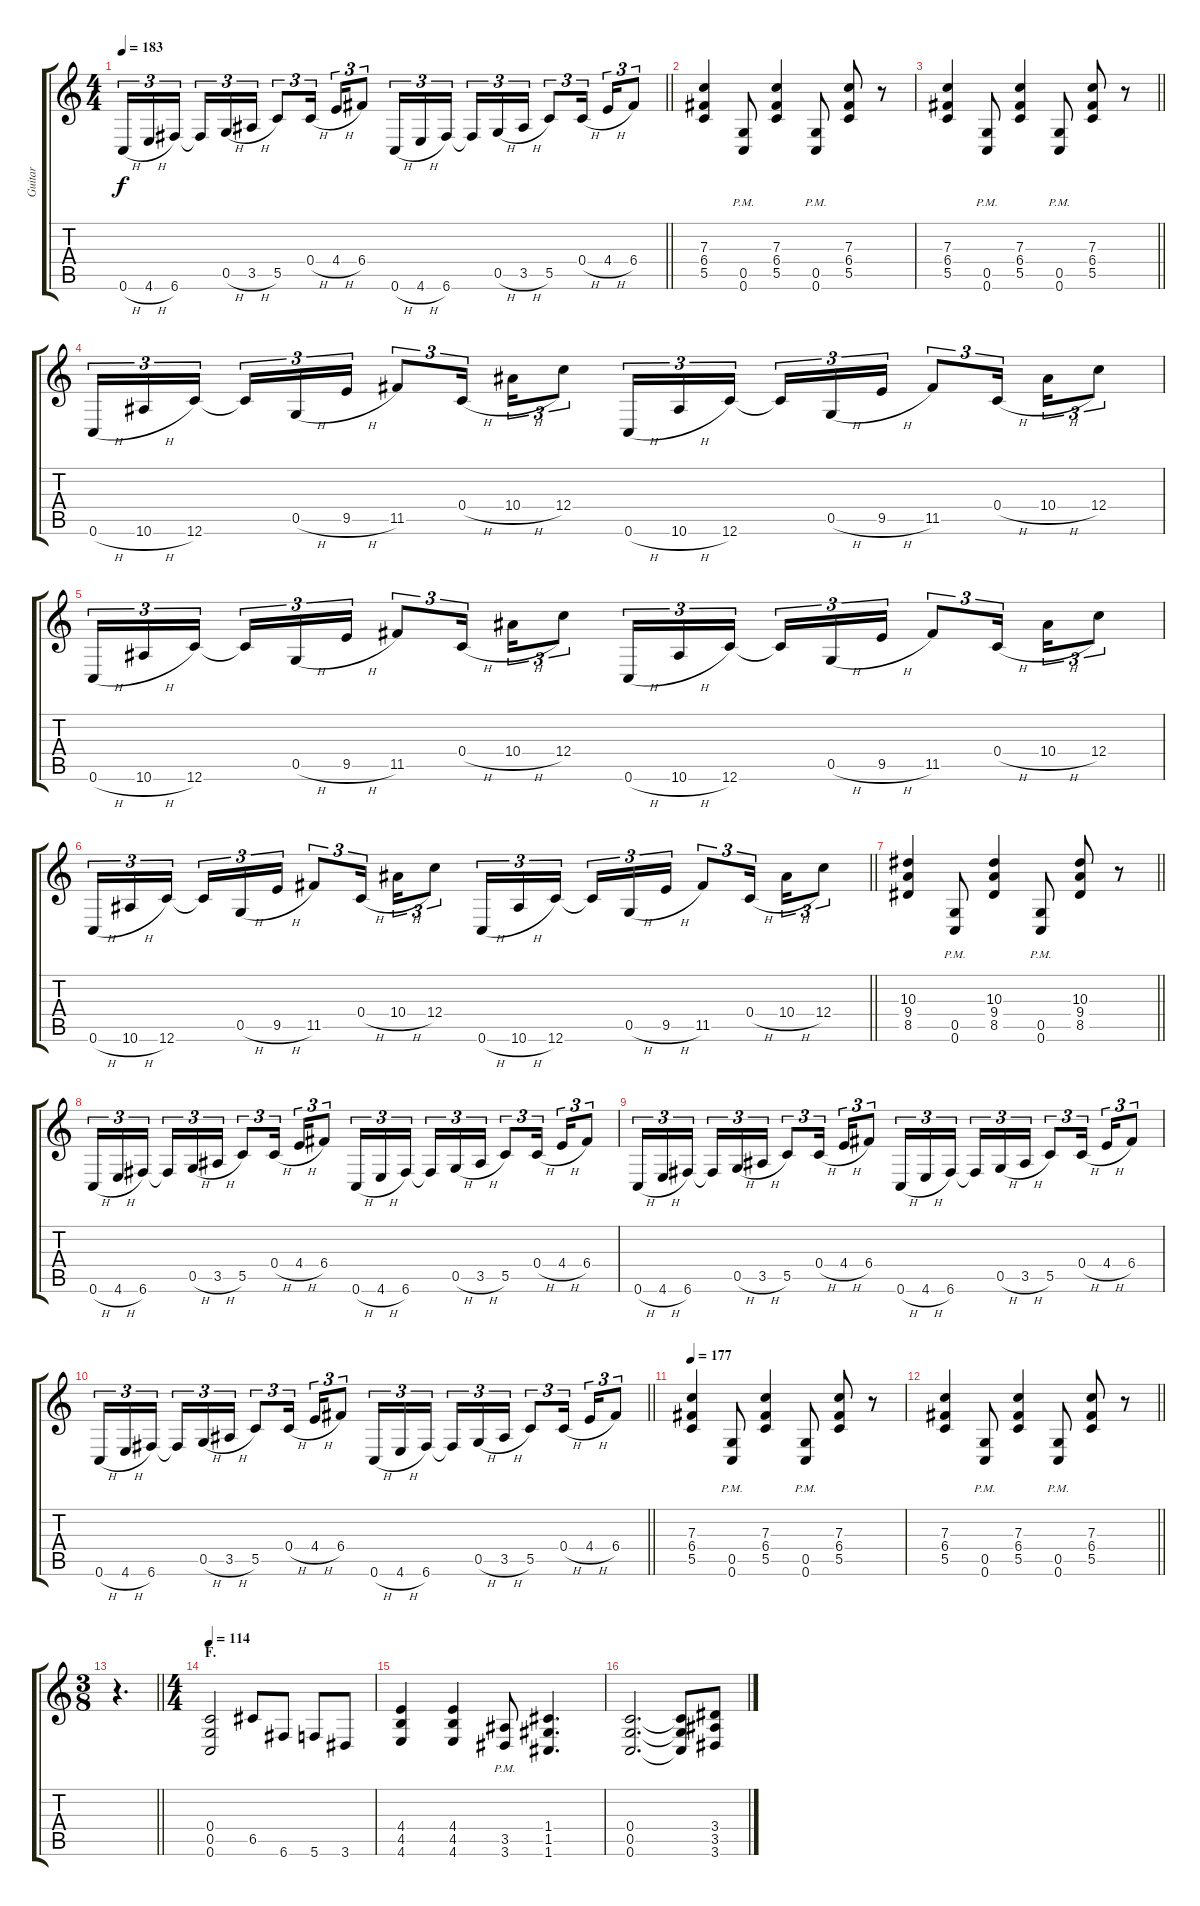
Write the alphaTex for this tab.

\track ("Guitar" "Guitar") {instrument distortionguitar}
\staff {score tabs}
\tuning (D4 A3 F3 C3 G2 C2) {hide}
\ts (4 4)
\tempo 183
\clef g2
\barLineRight lightlight
\ks c
0.6{h}.16{tu (3 2) dy f} 4.6{h}.16{tu (3 2)} 6.6.16{tu (3 2) beam splitsecondary} 6.6{t}.16{tu (3 2)} 0.5{h}.16{tu (3 2)} 3.5{h}.16{tu (3 2)} 5.5.8{tu (3 2)} 0.4{h}.16{tu (3 2) beam splitsecondary} 4.4{h}.16{tu (3 2)} 6.4.8{tu (3 2)} 0.6{h}.16{tu (3 2)} 4.6{h}.16{tu (3 2)} 6.6.16{tu (3 2) beam splitsecondary} 6.6{t}.16{tu (3 2)} 0.5{h}.16{tu (3 2)} 3.5{h}.16{tu (3 2)} 5.5.8{tu (3 2)} 0.4{h}.16{tu (3 2) beam splitsecondary} 4.4{h}.16{tu (3 2)} 6.4.8{tu (3 2)} |
(7.3 6.4 5.5).4 (0.5{pm} 0.6{pm}).8 (7.3 6.4 5.5).4 (0.5{pm} 0.6{pm}).8 (7.3 6.4 5.5).8 r.8 |
\barLineRight lightlight
(7.3 6.4 5.5).4 (0.5{pm} 0.6{pm}).8 (7.3 6.4 5.5).4 (0.5{pm} 0.6{pm}).8 (7.3 6.4 5.5).8 r.8 |
0.6{h}.16{tu (3 2)} 10.6{h}.16{tu (3 2)} 12.6.16{tu (3 2) beam splitsecondary} 12.6{t}.16{tu (3 2)} 0.5{h}.16{tu (3 2)} 9.5{h}.16{tu (3 2)} 11.5.8{tu (3 2)} 0.4{h}.16{tu (3 2) beam splitsecondary} 10.4{h}.16{tu (3 2)} 12.4.8{tu (3 2)} 0.6{h}.16{tu (3 2)} 10.6{h}.16{tu (3 2)} 12.6.16{tu (3 2) beam splitsecondary} 12.6{t}.16{tu (3 2)} 0.5{h}.16{tu (3 2)} 9.5{h}.16{tu (3 2)} 11.5.8{tu (3 2)} 0.4{h}.16{tu (3 2) beam splitsecondary} 10.4{h}.16{tu (3 2)} 12.4.8{tu (3 2)} |
0.6{h}.16{tu (3 2)} 10.6{h}.16{tu (3 2)} 12.6.16{tu (3 2) beam splitsecondary} 12.6{t}.16{tu (3 2)} 0.5{h}.16{tu (3 2)} 9.5{h}.16{tu (3 2)} 11.5.8{tu (3 2)} 0.4{h}.16{tu (3 2) beam splitsecondary} 10.4{h}.16{tu (3 2)} 12.4.8{tu (3 2)} 0.6{h}.16{tu (3 2)} 10.6{h}.16{tu (3 2)} 12.6.16{tu (3 2) beam splitsecondary} 12.6{t}.16{tu (3 2)} 0.5{h}.16{tu (3 2)} 9.5{h}.16{tu (3 2)} 11.5.8{tu (3 2)} 0.4{h}.16{tu (3 2) beam splitsecondary} 10.4{h}.16{tu (3 2)} 12.4.8{tu (3 2)} |
\barLineRight lightlight
0.6{h}.16{tu (3 2)} 10.6{h}.16{tu (3 2)} 12.6.16{tu (3 2) beam splitsecondary} 12.6{t}.16{tu (3 2)} 0.5{h}.16{tu (3 2)} 9.5{h}.16{tu (3 2)} 11.5.8{tu (3 2)} 0.4{h}.16{tu (3 2) beam splitsecondary} 10.4{h}.16{tu (3 2)} 12.4.8{tu (3 2)} 0.6{h}.16{tu (3 2)} 10.6{h}.16{tu (3 2)} 12.6.16{tu (3 2) beam splitsecondary} 12.6{t}.16{tu (3 2)} 0.5{h}.16{tu (3 2)} 9.5{h}.16{tu (3 2)} 11.5.8{tu (3 2)} 0.4{h}.16{tu (3 2) beam splitsecondary} 10.4{h}.16{tu (3 2)} 12.4.8{tu (3 2)} |
\section ("" "")
\barLineRight lightlight
(10.3 9.4 8.5).4 (0.5{pm} 0.6{pm}).8 (10.3 9.4 8.5).4 (0.5{pm} 0.6{pm}).8 (10.3 9.4 8.5).8 r.8 |
\section ("" "")
0.6{h}.16{tu (3 2)} 4.6{h}.16{tu (3 2)} 6.6.16{tu (3 2) beam splitsecondary} 6.6{t}.16{tu (3 2)} 0.5{h}.16{tu (3 2)} 3.5{h}.16{tu (3 2)} 5.5.8{tu (3 2)} 0.4{h}.16{tu (3 2) beam splitsecondary} 4.4{h}.16{tu (3 2)} 6.4.8{tu (3 2)} 0.6{h}.16{tu (3 2)} 4.6{h}.16{tu (3 2)} 6.6.16{tu (3 2) beam splitsecondary} 6.6{t}.16{tu (3 2)} 0.5{h}.16{tu (3 2)} 3.5{h}.16{tu (3 2)} 5.5.8{tu (3 2)} 0.4{h}.16{tu (3 2) beam splitsecondary} 4.4{h}.16{tu (3 2)} 6.4.8{tu (3 2)} |
0.6{h}.16{tu (3 2)} 4.6{h}.16{tu (3 2)} 6.6.16{tu (3 2) beam splitsecondary} 6.6{t}.16{tu (3 2)} 0.5{h}.16{tu (3 2)} 3.5{h}.16{tu (3 2)} 5.5.8{tu (3 2)} 0.4{h}.16{tu (3 2) beam splitsecondary} 4.4{h}.16{tu (3 2)} 6.4.8{tu (3 2)} 0.6{h}.16{tu (3 2)} 4.6{h}.16{tu (3 2)} 6.6.16{tu (3 2) beam splitsecondary} 6.6{t}.16{tu (3 2)} 0.5{h}.16{tu (3 2)} 3.5{h}.16{tu (3 2)} 5.5.8{tu (3 2)} 0.4{h}.16{tu (3 2) beam splitsecondary} 4.4{h}.16{tu (3 2)} 6.4.8{tu (3 2)} |
\barLineRight lightlight
0.6{h}.16{tu (3 2)} 4.6{h}.16{tu (3 2)} 6.6.16{tu (3 2) beam splitsecondary} 6.6{t}.16{tu (3 2)} 0.5{h}.16{tu (3 2)} 3.5{h}.16{tu (3 2)} 5.5.8{tu (3 2)} 0.4{h}.16{tu (3 2) beam splitsecondary} 4.4{h}.16{tu (3 2)} 6.4.8{tu (3 2)} 0.6{h}.16{tu (3 2)} 4.6{h}.16{tu (3 2)} 6.6.16{tu (3 2) beam splitsecondary} 6.6{t}.16{tu (3 2)} 0.5{h}.16{tu (3 2)} 3.5{h}.16{tu (3 2)} 5.5.8{tu (3 2)} 0.4{h}.16{tu (3 2) beam splitsecondary} 4.4{h}.16{tu (3 2)} 6.4.8{tu (3 2)} |
\section ("" "")
\tempo 177
(7.3 6.4 5.5).4 (0.5{pm} 0.6{pm}).8 (7.3 6.4 5.5).4 (0.5{pm} 0.6{pm}).8 (7.3 6.4 5.5).8 r.8 |
\barLineRight lightlight
(7.3 6.4 5.5).4 (0.5{pm} 0.6{pm}).8 (7.3 6.4 5.5).4 (0.5{pm} 0.6{pm}).8 (7.3 6.4 5.5).8 r.8 |
\ts (3 8)
\section ("" "")
\barLineRight lightlight
r.4{d} |
\ts (4 4)
\section ("" "F.")
\tempo 114
(0.4 0.5 0.6).2 6.5.8 6.6.8 5.6.8 3.6.8 |
(4.4 4.5 4.6).4 (4.4 4.5 4.6).4 (3.5{pm} 3.6{pm}).8 (1.4 1.5 1.6).4{d} |
(0.4 0.5 0.6).2{d} (0.4{t} 0.5{t} 0.6{t}).8 (3.4 3.5 3.6).8
